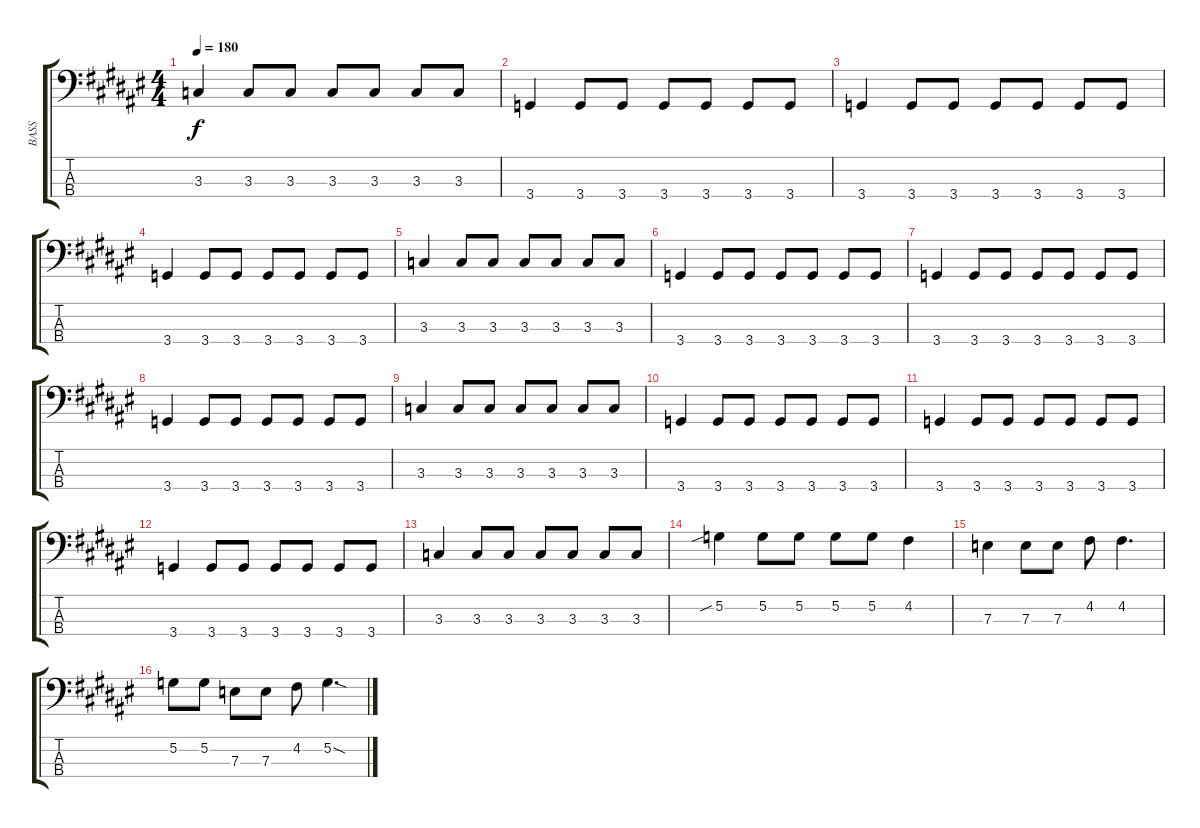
\track ("BASS" "BASS") {instrument electricbassfinger}
\staff {score tabs}
\tuning (G2 D2 A1 E1) {hide}
\ts (4 4)
\tempo 180
\clef f4
\ks f#
3.3.4{dy f} 3.3.8 3.3.8 3.3.8 3.3.8 3.3.8 3.3.8 |
3.4.4 3.4.8 3.4.8 3.4.8 3.4.8 3.4.8 3.4.8 |
3.4.4 3.4.8 3.4.8 3.4.8 3.4.8 3.4.8 3.4.8 |
3.4.4 3.4.8 3.4.8 3.4.8 3.4.8 3.4.8 3.4.8 |
3.3.4 3.3.8 3.3.8 3.3.8 3.3.8 3.3.8 3.3.8 |
3.4.4 3.4.8 3.4.8 3.4.8 3.4.8 3.4.8 3.4.8 |
3.4.4 3.4.8 3.4.8 3.4.8 3.4.8 3.4.8 3.4.8 |
3.4.4 3.4.8 3.4.8 3.4.8 3.4.8 3.4.8 3.4.8 |
3.3.4 3.3.8 3.3.8 3.3.8 3.3.8 3.3.8 3.3.8 |
3.4.4 3.4.8 3.4.8 3.4.8 3.4.8 3.4.8 3.4.8 |
3.4.4 3.4.8 3.4.8 3.4.8 3.4.8 3.4.8 3.4.8 |
3.4.4 3.4.8 3.4.8 3.4.8 3.4.8 3.4.8 3.4.8 |
3.3.4 3.3.8 3.3.8 3.3.8 3.3.8 3.3.8 3.3.8 |
5.2{sib}.4 5.2.8 5.2.8 5.2.8 5.2.8 4.2.4 |
7.3.4 7.3.8 7.3.8 4.2.8 4.2.4{d} |
5.2.8 5.2.8 7.3.8 7.3.8 4.2.8 5.2{sod}.4{d}
